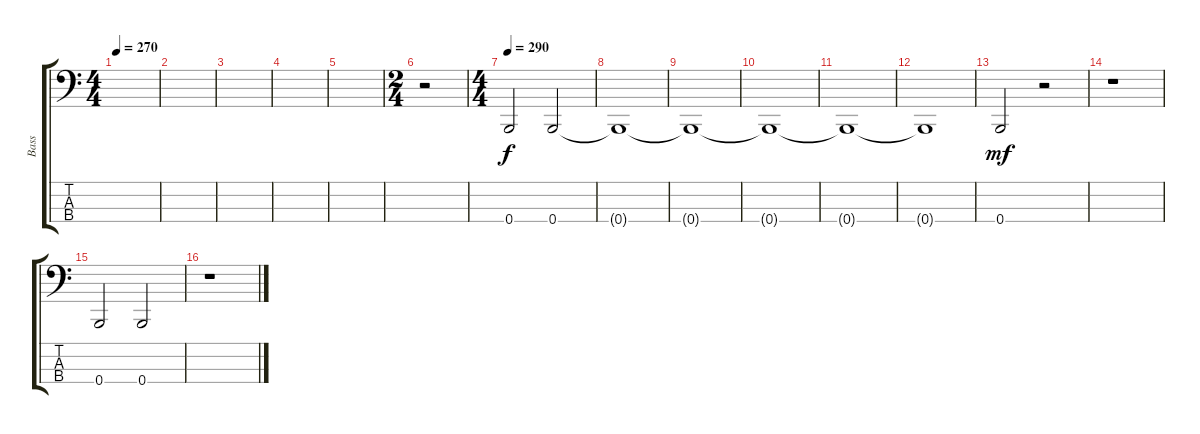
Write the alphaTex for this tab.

\track ("Bass" "Bass") {instrument electricbassfinger}
\staff {score tabs}
\tuning (E2 B1 Gb1 B0) {hide}
\ts (4 4)
\tempo 270
\clef f4
\ks c
|
|
|
|
|
\ts (2 4)
r.2 |
\ts (4 4)
\tempo 290
0.4.2{dy f} 0.4.2 |
0.4{t}.1 |
0.4{t}.1 |
0.4{t}.1 |
0.4{t}.1 |
0.4{t}.1 |
0.4.2{dy mf} r.2 |
r.1 |
0.4.2 0.4.2 |
r.1
